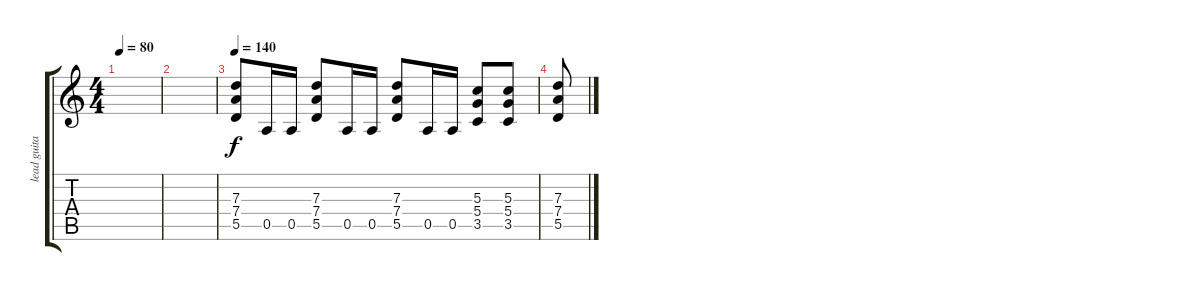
\track ("lead guitar - Manny" "lead guita") {instrument distortionguitar}
\staff {score tabs}
\tuning (E4 B3 G3 D3 A2 E2) {hide}
\ts (4 4)
\tempo 80
\clef g2
\ks c
|
|
\tempo 140
(7.3 7.4 5.5).8 0.5.16 0.5.16 (7.3 7.4 5.5).8 0.5.16 0.5.16 (7.3 7.4 5.5).8 0.5.16 0.5.16 (5.3 5.4 3.5).8 (5.3 5.4 3.5).8 |
(7.3 7.4 5.5).8
